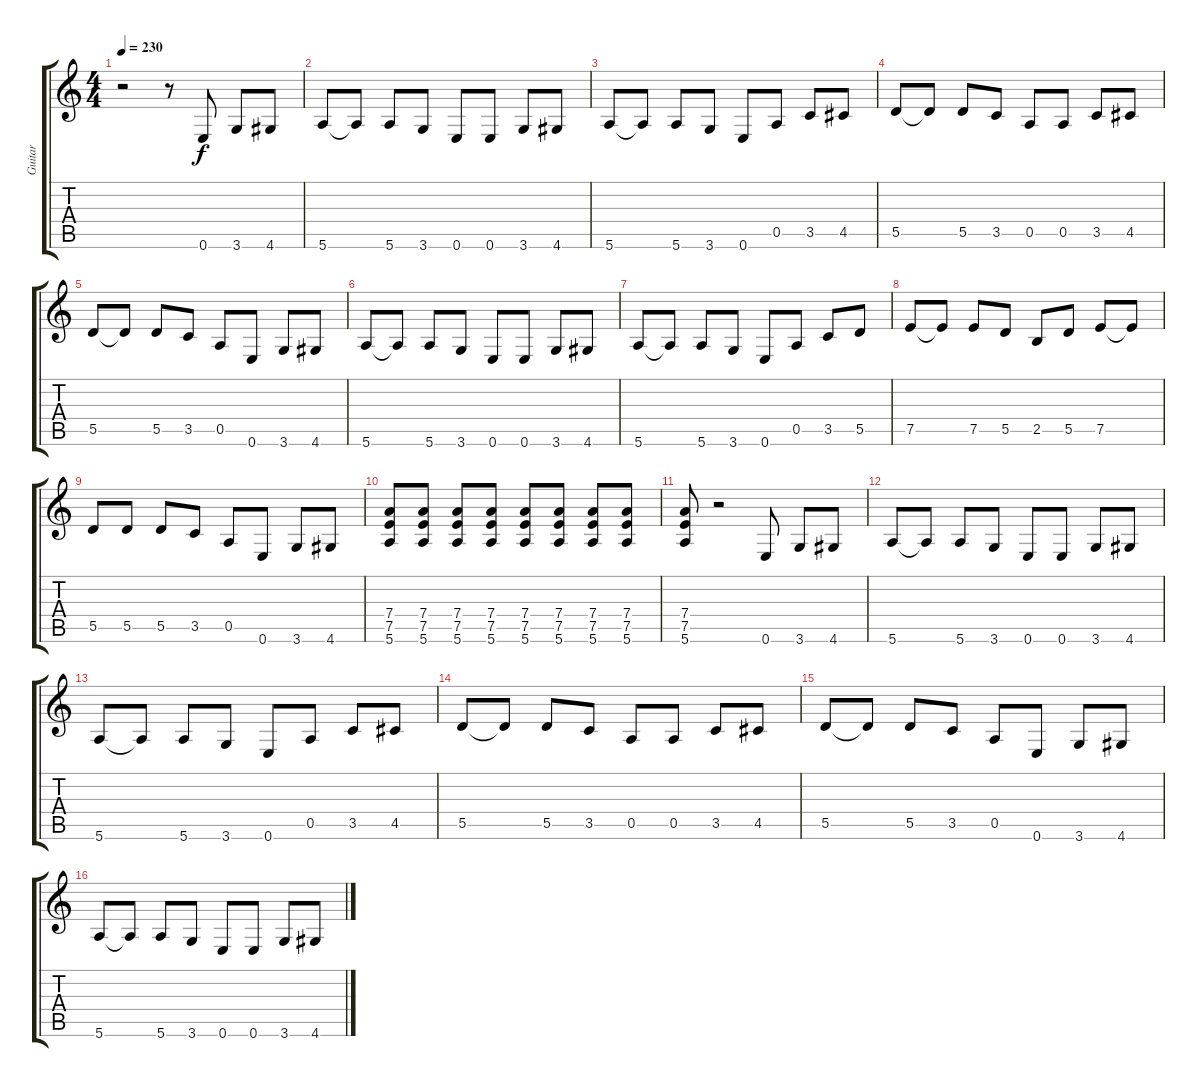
\track ("Guitar" "Guitar") {instrument distortionguitar}
\staff {score tabs}
\tuning (E4 B3 G3 D3 A2 E2) {hide}
\ts (4 4)
\tempo 230
\clef g2
\ks c
r.2{dy f instrument distortionguitar} r.8 0.6.8 3.6.8 4.6.8 |
5.6.8 5.6{t}.8 5.6.8 3.6.8 0.6.8 0.6.8 3.6.8 4.6.8 |
5.6.8 5.6{t}.8 5.6.8 3.6.8 0.6.8 0.5.8 3.5.8 4.5.8 |
5.5.8 5.5{t}.8 5.5.8 3.5.8 0.5.8 0.5.8 3.5.8 4.5.8 |
5.5.8 5.5{t}.8 5.5.8 3.5.8 0.5.8 0.6.8 3.6.8 4.6.8 |
5.6.8 5.6{t}.8 5.6.8 3.6.8 0.6.8 0.6.8 3.6.8 4.6.8 |
5.6.8 5.6{t}.8 5.6.8 3.6.8 0.6.8 0.5.8 3.5.8 5.5.8 |
7.5.8 7.5{t}.8 7.5.8 5.5.8 2.5.8 5.5.8 7.5.8 7.5{t}.8 |
5.5.8 5.5.8 5.5.8 3.5.8 0.5.8 0.6.8 3.6.8 4.6.8 |
(7.4 7.5 5.6).8 (7.4 7.5 5.6).8 (7.4 7.5 5.6).8 (7.4 7.5 5.6).8 (7.4 7.5 5.6).8 (7.4 7.5 5.6).8 (7.4 7.5 5.6).8 (7.4 7.5 5.6).8 |
(7.4 7.5 5.6).8 r.2 0.6.8 3.6.8 4.6.8 |
5.6.8 5.6{t}.8 5.6.8 3.6.8 0.6.8 0.6.8 3.6.8 4.6.8 |
5.6.8 5.6{t}.8 5.6.8 3.6.8 0.6.8 0.5.8 3.5.8 4.5.8 |
5.5.8 5.5{t}.8 5.5.8 3.5.8 0.5.8 0.5.8 3.5.8 4.5.8 |
5.5.8 5.5{t}.8 5.5.8 3.5.8 0.5.8 0.6.8 3.6.8 4.6.8 |
5.6.8 5.6{t}.8 5.6.8 3.6.8 0.6.8 0.6.8 3.6.8 4.6.8
